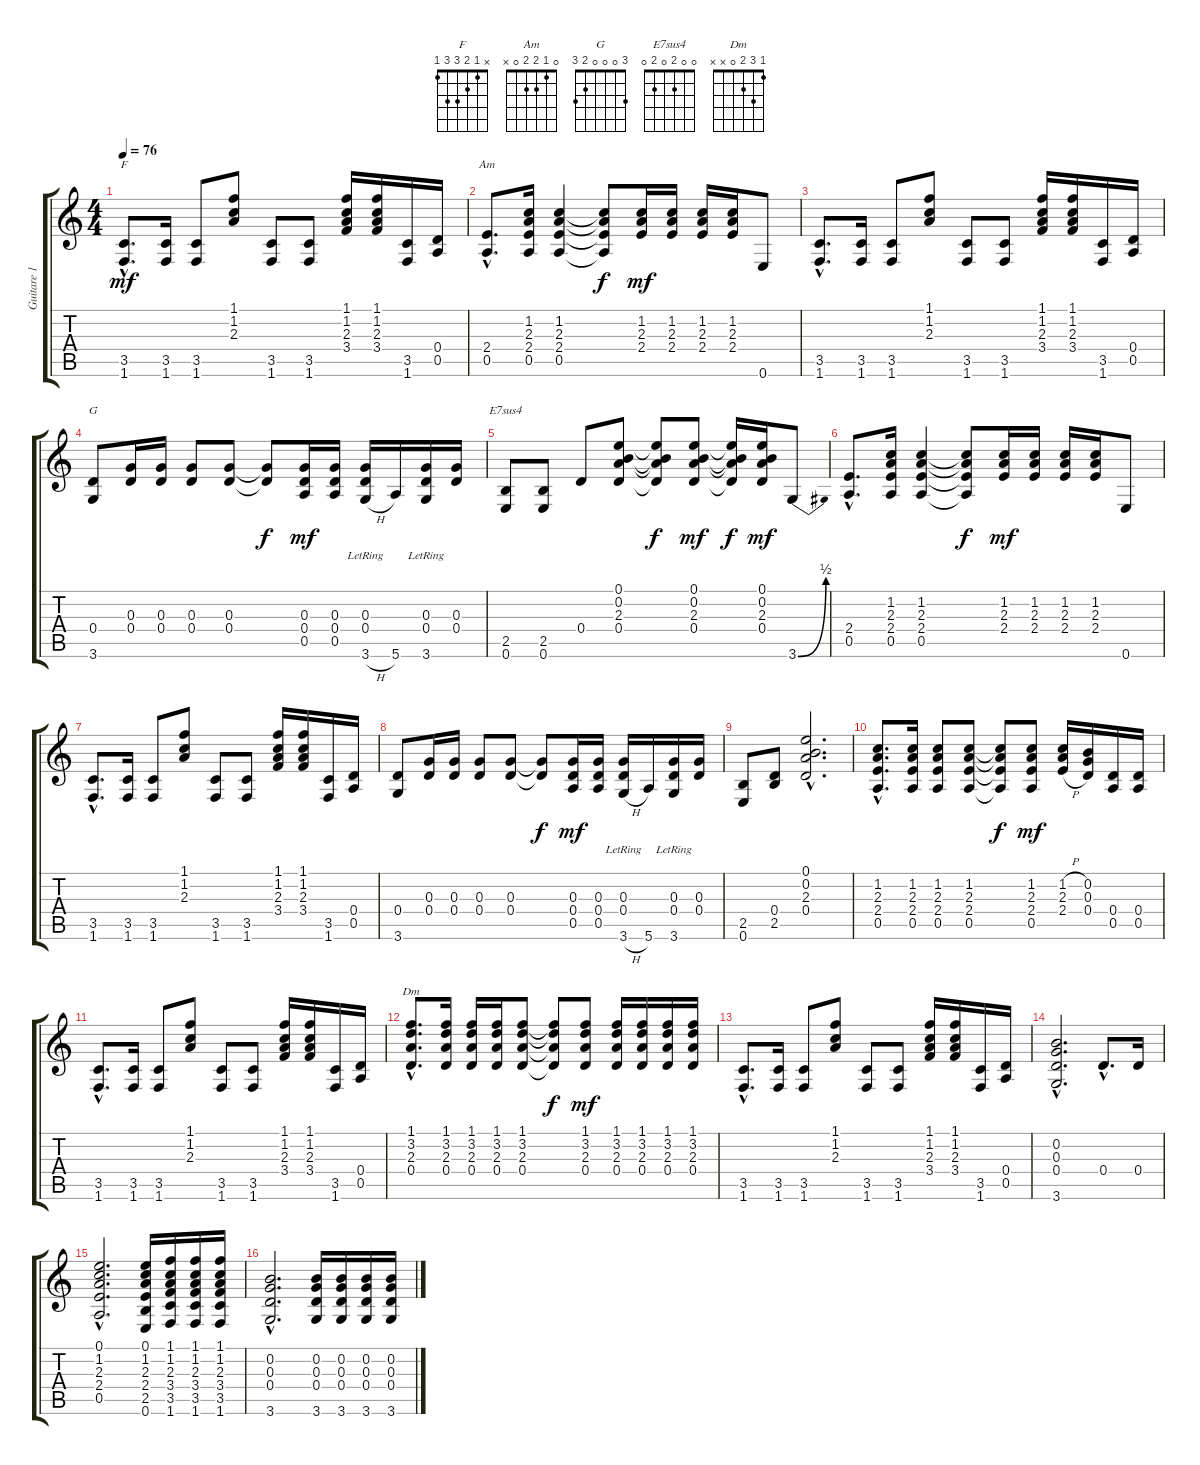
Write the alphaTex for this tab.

\track ("Guitare 1" "Guitare 1") {instrument acousticguitarsteel}
\staff {score tabs}
\tuning (E4 B3 G3 D3 A2 E2) {hide}
\chord ("F" x 1 2 3 3 1)
\chord ("Am" 0 1 2 2 0 x)
\chord ("G" 3 0 0 0 2 3)
\chord ("E7sus4" 0 0 2 0 2 0)
\chord ("Dm" 1 3 2 0 x x)
\ts (4 4)
\tempo 76
\clef g2
\ks c
(3.5{hac} 1.6{hac}).8{d ch "F" dy mf} (3.5 1.6).16 (3.5 1.6).8 (1.1 1.2 2.3).8 (3.5 1.6).8 (3.5 1.6).8 (1.1 1.2 2.3 3.4).16 (1.1 1.2 2.3 3.4).16 (3.5 1.6).16 (0.4 0.5).16 |
(2.4{hac} 0.5{hac}).8{d ch "Am"} (1.2 2.3 2.4 0.5).16 (1.2 2.3 2.4 0.5).4 (1.2{t} 2.3{t} 2.4{t} 0.5{t}).8{dy f} (1.2 2.3 2.4).16{dy mf} (1.2 2.3 2.4).16 (1.2 2.3 2.4).16 (1.2 2.3 2.4).16 0.6.8 |
(3.5{hac} 1.6{hac}).8{d} (3.5 1.6).16 (3.5 1.6).8 (1.1 1.2 2.3).8 (3.5 1.6).8 (3.5 1.6).8 (1.1 1.2 2.3 3.4).16 (1.1 1.2 2.3 3.4).16 (3.5 1.6).16 (0.4 0.5).16 |
(0.4 3.6).8{ch "G"} (0.3 0.4).16 (0.3 0.4).16 (0.3 0.4).8 (0.3 0.4).8 (0.3{t} 0.4{t}).8{dy f} (0.3 0.4 0.5).16{dy mf} (0.3 0.4 0.5).16 (0.3{lr} 0.4{lr} 3.6{h}).16 5.6.16 (0.3 0.4 3.6{lr}).16 (0.3 0.4).16 |
(2.5 0.6).8{ch "E7sus4"} (2.5 0.6).8 0.4.8 (0.1 0.2 2.3 0.4).8 (0.1{t} 0.2{t} 2.3{t} 0.4{t}).8{dy f} (0.1 0.2 2.3 0.4).8{dy mf} (0.1{t} 0.2{t} 2.3{t} 0.4{t}).16{dy f} (0.1 0.2 2.3 0.4).16{dy mf} 3.6{be (bend 0 0 60 2)}.8 |
(2.4{hac} 0.5{hac}).8{d} (1.2 2.3 2.4 0.5).16 (1.2 2.3 2.4 0.5).4 (1.2{t} 2.3{t} 2.4{t} 0.5{t}).8{dy f} (1.2 2.3 2.4).16{dy mf} (1.2 2.3 2.4).16 (1.2 2.3 2.4).16 (1.2 2.3 2.4).16 0.6.8 |
(3.5{hac} 1.6{hac}).8{d} (3.5 1.6).16 (3.5 1.6).8 (1.1 1.2 2.3).8 (3.5 1.6).8 (3.5 1.6).8 (1.1 1.2 2.3 3.4).16 (1.1 1.2 2.3 3.4).16 (3.5 1.6).16 (0.4 0.5).16 |
(0.4 3.6).8 (0.3 0.4).16 (0.3 0.4).16 (0.3 0.4).8 (0.3 0.4).8 (0.3{t} 0.4{t}).8{dy f} (0.3 0.4 0.5).16{dy mf} (0.3 0.4 0.5).16 (0.3{lr} 0.4{lr} 3.6{h}).16 5.6.16 (0.3 0.4 3.6{lr}).16 (0.3 0.4).16 |
(2.5 0.6).8 (0.4 2.5).8 (0.1{hac} 0.2{hac} 2.3{hac} 0.4{hac}).2{d} |
(1.2{hac} 2.3{hac} 2.4{hac} 0.5{hac}).8{d} (1.2 2.3 2.4 0.5).16 (1.2 2.3 2.4 0.5).8 (1.2 2.3 2.4 0.5).8 (1.2{t} 2.3{t} 2.4{t} 0.5{t}).8{dy f} (1.2 2.3 2.4 0.5).8{dy mf} (1.2{h} 2.3{h} 2.4{h}).16 (0.2 0.3 0.4).16 (0.4 0.5).16 (0.4 0.5).16 |
(3.5{hac} 1.6{hac}).8{d} (3.5 1.6).16 (3.5 1.6).8 (1.1 1.2 2.3).8 (3.5 1.6).8 (3.5 1.6).8 (1.1 1.2 2.3 3.4).16 (1.1 1.2 2.3 3.4).16 (3.5 1.6).16 (0.4 0.5).16 |
(1.1{hac} 3.2{hac} 2.3{hac} 0.4{hac}).8{d ch "Dm"} (1.1 3.2 2.3 0.4).16 (1.1 3.2 2.3 0.4).16 (1.1 3.2 2.3 0.4).16 (1.1 3.2 2.3 0.4).8 (1.1{t} 3.2{t} 2.3{t} 0.4{t}).8{dy f} (1.1 3.2 2.3 0.4).8{dy mf} (1.1 3.2 2.3 0.4).16 (1.1 3.2 2.3 0.4).16 (1.1 3.2 2.3 0.4).16 (1.1 3.2 2.3 0.4).16 |
(3.5{hac} 1.6{hac}).8{d} (3.5 1.6).16 (3.5 1.6).8 (1.1 1.2 2.3).8 (3.5 1.6).8 (3.5 1.6).8 (1.1 1.2 2.3 3.4).16 (1.1 1.2 2.3 3.4).16 (3.5 1.6).16 (0.4 0.5).16 |
(0.2{hac} 0.3{hac} 0.4{hac} 3.6{hac}).2{d} 0.4{hac}.8{d} 0.4.16 |
(0.1{hac} 1.2{hac} 2.3{hac} 2.4{hac} 0.5{hac}).2{d} (0.1 1.2 2.3 2.4 2.5 0.6).16 (1.1 1.2 2.3 3.4 3.5 1.6).16 (1.1 1.2 2.3 3.4 3.5 1.6).16 (1.1 1.2 2.3 3.4 3.5 1.6).16 |
(0.2{hac} 0.3{hac} 0.4{hac} 3.6{hac}).2{d} (0.2 0.3 0.4 3.6).16 (0.2 0.3 0.4 3.6).16 (0.2 0.3 0.4 3.6).16 (0.2 0.3 0.4 3.6).16
